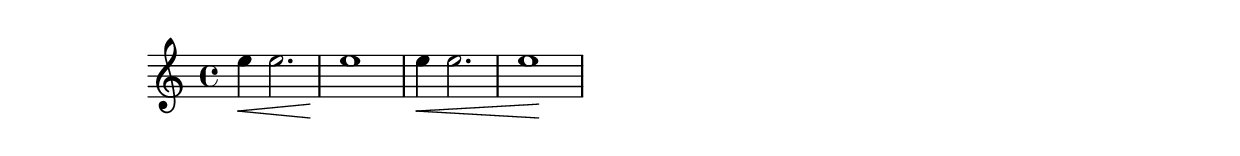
%% http://lsr.di.unimi.it/LSR/Item?id=595
%% see also http://www.lilypond.org/doc/v2.18/Documentation/notation/expressive-marks-attached-to-notes

\relative c'' {
  e4\< e2.
  e1\!
  \override Hairpin.to-barline = ##f
  e4\< e2.
  e1\!
}
